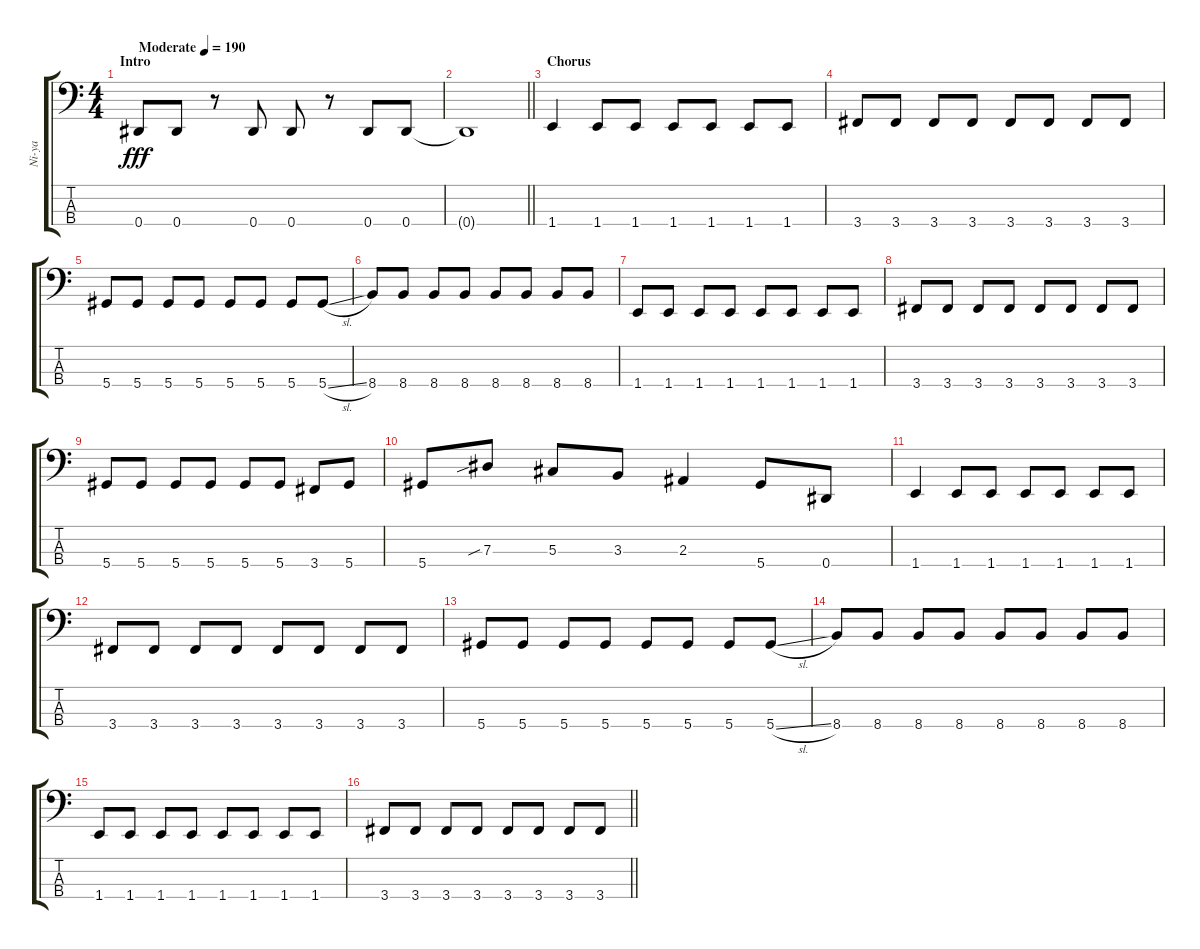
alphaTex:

\track ("Ni-ya  " "Ni-ya  ") {instrument electricbassfinger}
\staff {score tabs}
\tuning (Gb2 Db2 Ab1 Eb1) {hide}
\ts (4 4)
\section ("" "Intro")
\tempo (190 "Moderate")
\clef f4
\ks c
0.4.8{dy fff instrument electricbassfinger} 0.4.8 r.8 0.4.8 0.4.8 r.8 0.4.8 0.4.8 |
\barLineRight lightlight
0.4{t}.1 |
\section ("" "Chorus")
1.4.4 1.4.8 1.4.8 1.4.8 1.4.8 1.4.8 1.4.8 |
3.4.8 3.4.8 3.4.8 3.4.8 3.4.8 3.4.8 3.4.8 3.4.8 |
5.4.8 5.4.8 5.4.8 5.4.8 5.4.8 5.4.8 5.4.8 5.4{sl}.8 |
8.4.8 8.4.8 8.4.8 8.4.8 8.4.8 8.4.8 8.4.8 8.4.8 |
1.4.8 1.4.8 1.4.8 1.4.8 1.4.8 1.4.8 1.4.8 1.4.8 |
3.4.8 3.4.8 3.4.8 3.4.8 3.4.8 3.4.8 3.4.8 3.4.8 |
5.4.8 5.4.8 5.4.8 5.4.8 5.4.8 5.4.8 3.4.8 5.4.8 |
5.4.8 7.3{sib}.8 5.3.8 3.3.8 2.3.4 5.4.8 0.4.8 |
1.4.4 1.4.8 1.4.8 1.4.8 1.4.8 1.4.8 1.4.8 |
3.4.8 3.4.8 3.4.8 3.4.8 3.4.8 3.4.8 3.4.8 3.4.8 |
5.4.8 5.4.8 5.4.8 5.4.8 5.4.8 5.4.8 5.4.8 5.4{sl}.8 |
8.4.8 8.4.8 8.4.8 8.4.8 8.4.8 8.4.8 8.4.8 8.4.8 |
1.4.8 1.4.8 1.4.8 1.4.8 1.4.8 1.4.8 1.4.8 1.4.8 |
\barLineRight lightlight
3.4.8 3.4.8 3.4.8 3.4.8 3.4.8 3.4.8 3.4.8 3.4.8
